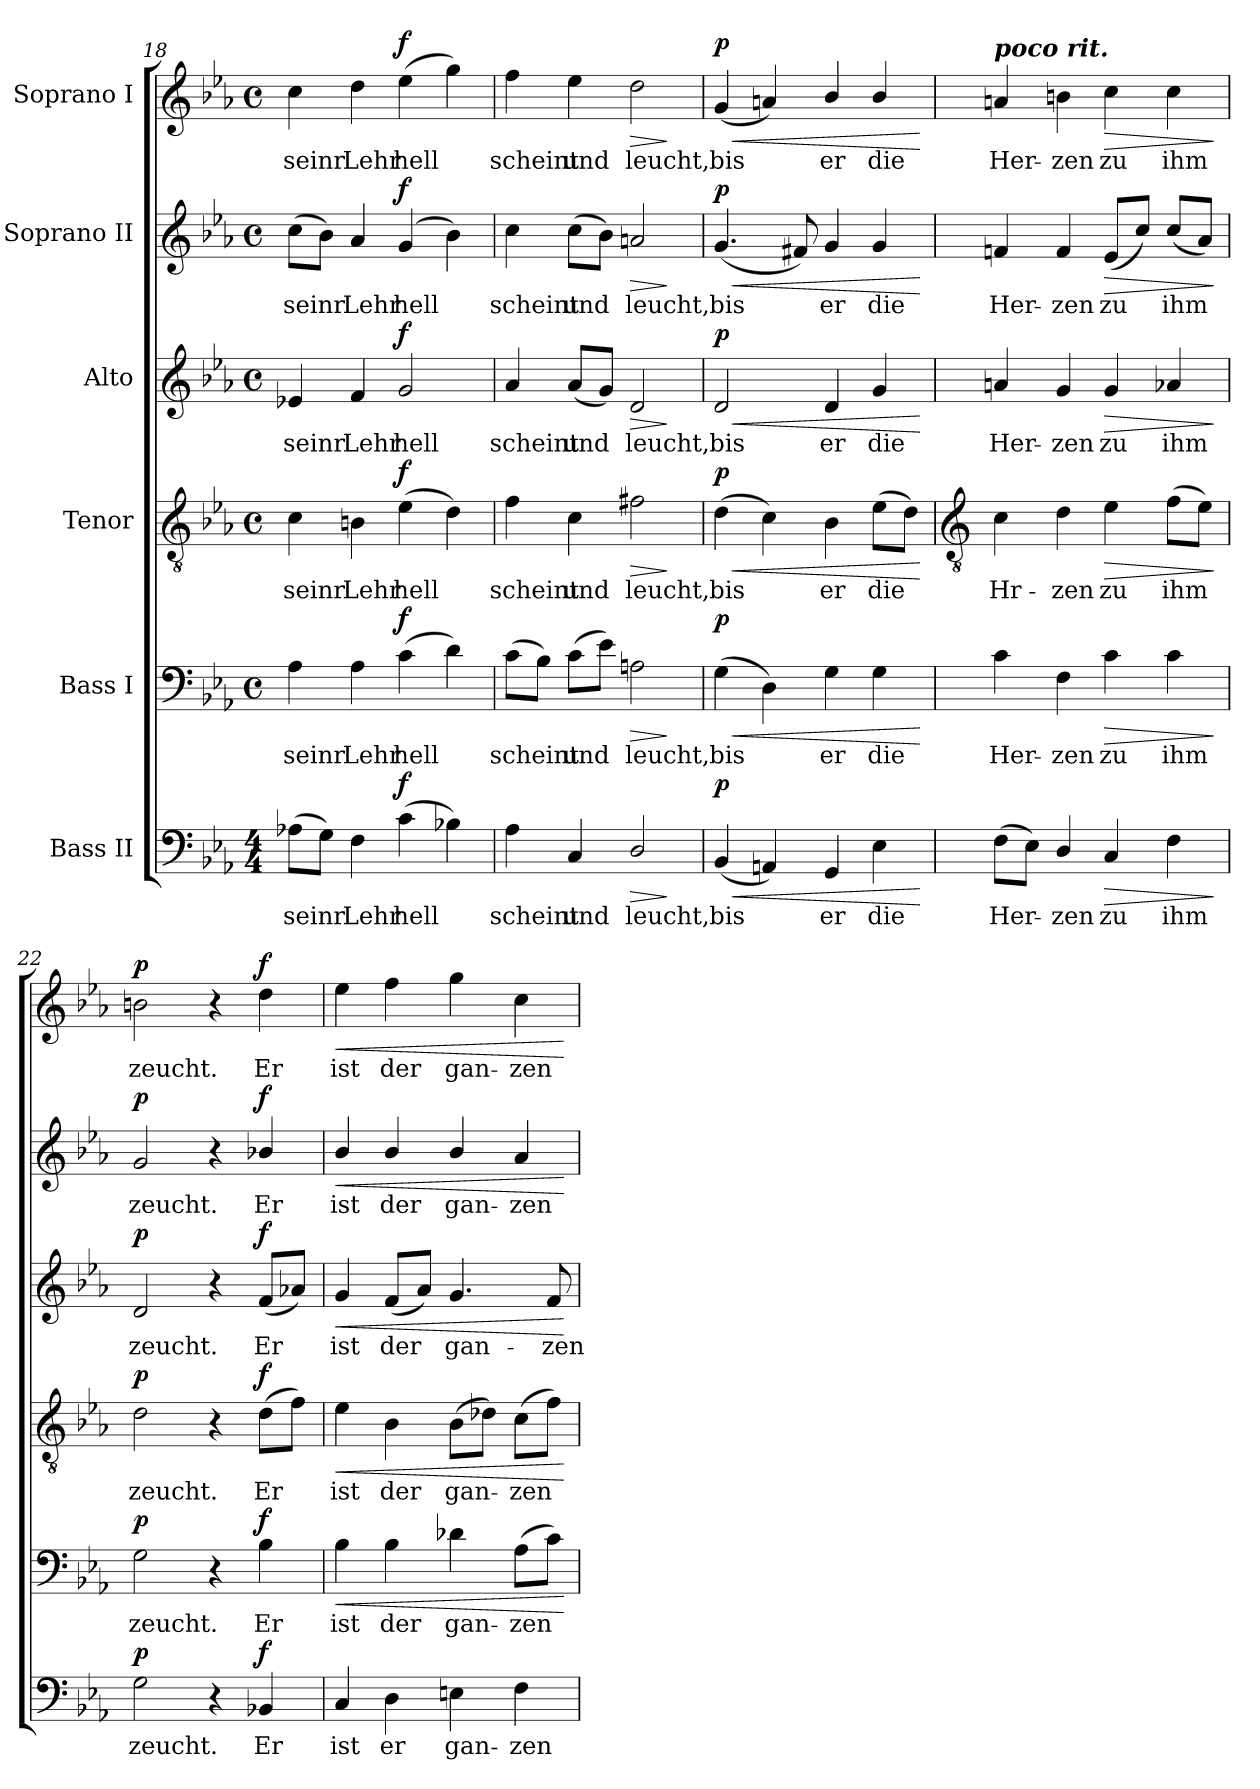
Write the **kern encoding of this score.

**kern	**text	**dynam	**kern	**text	**dynam	**kern	**text	**dynam	**kern	**text	**dynam	**kern	**text	**dynam	**kern	**text	**dynam
*part6	*part6	*part6	*part5	*part5	*part5	*part4	*part4	*part4	*part3	*part3	*part3	*part2	*part2	*part2	*part1	*part1	*part1
*staff6	*staff6	*staff6	*staff5	*staff5	*staff5	*staff4	*staff4	*staff4	*staff3	*staff3	*staff3	*staff2	*staff2	*staff2	*staff1	*staff1	*staff1
*I"Bass II	*	*	*I"Bass I	*	*	*I"Tenor	*	*	*I"Alto	*	*	*I"Soprano II	*	*	*I"Soprano I	*	*
*clefF4	*	*	*clefF4	*	*	*clefGv2	*	*	*clefG2	*	*	*clefG2	*	*	*clefG2	*	*
*k[b-e-a-]	*	*	*k[b-e-a-]	*	*	*k[b-e-a-]	*	*	*k[b-e-a-]	*	*	*k[b-e-a-]	*	*	*k[b-e-a-]	*	*
*E-:	*	*	*E-:	*	*	*E-:	*	*	*E-:	*	*	*E-:	*	*	*E-:	*	*
*M4/4	*	*	*M4/4	*	*	*M4/4	*	*	*M4/4	*	*	*M4/4	*	*	*M4/4	*	*
*	*	*	*met(c)	*	*	*met(c)	*	*	*met(c)	*	*	*met(c)	*	*	*met(c)	*	*
=18	=18	=18	=18	=18	=18	=18	=18	=18	=18	=18	=18	=18	=18	=18	=18	=18	=18
!	!LO:LY:b	!	!	!LO:LY:b	!	!	!LO:LY:b	!	!	!LO:LY:b	!	!	!LO:LY:b	!	!	!LO:LY:b	!
(>8A-XL	seinr	.	4A-	seinr	.	4c	seinr	.	4e-X	seinr	.	(>8ccL	seinr	.	4cc	seinr	.
8GJ)	.	.	.	.	.	.	.	.	.	.	.	8b-J)	.	.	.	.	.
!	!LO:LY:b	!	!	!LO:LY:b	!	!	!LO:LY:b	!	!	!LO:LY:b	!	!	!LO:LY:b	!	!	!LO:LY:b	!
4F	Lehr	.	4A-	Lehr	.	4Bn	Lehr	.	4f	Lehr	.	4a-	Lehr	.	4dd	Lehr	.
!	!LO:LY:b	!LO:DY:b	!	!LO:LY:b	!LO:DY:b	!	!LO:LY:b	!LO:DY:b	!	!LO:LY:b	!LO:DY:b	!	!LO:LY:b	!LO:DY:b	!	!LO:LY:b	!LO:DY:b
(>4c	hell	f	(>4c	hell	f	(>4e-	hell	f	2g	hell	f	(<4g	hell	f	(>4ee-	hell	f
4B-X)	.	.	4d)	.	.	4d)	.	.	.	.	.	4b-)	.	.	4gg)	.	.
=19	=19	=19	=19	=19	=19	=19	=19	=19	=19	=19	=19	=19	=19	=19	=19	=19	=19
!	!LO:LY:b	!	!	!LO:LY:b	!	!	!LO:LY:b	!	!	!LO:LY:b	!	!	!LO:LY:b	!	!	!LO:LY:b	!
4A-	scheint	.	(>8cL	scheint	.	4f	scheint	.	4a-	scheint	.	4cc	scheint	.	4ff	scheint	.
.	.	.	8B-J)	.	.	.	.	.	.	.	.	.	.	.	.	.	.
!	!LO:LY:b	!	!	!LO:LY:b	!	!	!LO:LY:b	!	!	!LO:LY:b	!	!	!LO:LY:b	!	!	!LO:LY:b	!
4C	und	.	(>8cL	und	.	4c	und	.	(<8a-L	und	.	(>8ccL	und	.	4ee-	und	.
.	.	.	8e-J)	.	.	.	.	.	8gJ)	.	.	8b-J)	.	.	.	.	.
!	!LO:LY:b	!LO:HP:b	!	!LO:LY:b	!LO:HP:b	!	!LO:LY:b	!LO:HP:b	!	!LO:LY:b	!LO:HP:b	!	!LO:LY:b	!LO:HP:b	!	!LO:LY:b	!LO:HP:b
2D/	leucht,	>	2An	leucht,	>	2f#X	leucht,	>	2d	leucht,	>	2an	leucht,	>	2dd	leucht,	>
.	.	]	.	.	]	.	.	]	.	.	]	.	.	]	.	.	]
=20	=20	=20	=20	=20	=20	=20	=20	=20	=20	=20	=20	=20	=20	=20	=20	=20	=20
!	!LO:LY:b	!LO:HP:b	!	!LO:LY:b	!LO:HP:b	!	!LO:LY:b	!LO:HP:b	!	!LO:LY:b	!LO:HP:b	!	!LO:LY:b	!LO:HP:b	!	!LO:LY:b	!LO:HP:b
!	!	!LO:DY:n=1:b	!	!	!LO:DY:n=1:b	!	!	!LO:DY:n=1:b	!	!	!LO:DY:n=1:b	!	!	!LO:DY:n=1:b	!	!	!LO:DY:n=1:b
(<4BB-	bis	< p	(>4G	bis	< p	(>4d	bis	< p	2d	bis	< p	(<4.g	bis	< p	(<4g	bis	< p
4AAn)	.	.	4D)	.	.	4c)	.	.	.	.	.	.	.	.	4an)	.	.
.	.	.	.	.	.	.	.	.	.	.	.	8f#X)	.	.	.	.	.
!	!LO:LY:b	!	!	!LO:LY:b	!	!	!LO:LY:b	!	!	!LO:LY:b	!	!	!LO:LY:b	!	!	!LO:LY:b	!
4GG	er	.	4G	er	.	4B-	er	.	4d	er	.	4g	er	.	4b-/	er	.
!	!LO:LY:b	!	!	!LO:LY:b	!	!	!LO:LY:b	!	!	!LO:LY:b	!	!	!LO:LY:b	!	!	!LO:LY:b	!
4E-	die	.	4G	die	.	(>8e-L	die	.	4g	die	.	4g	die	.	4b-/	die	.
.	.	.	.	.	.	8dJ)	.	.	.	.	.	.	.	.	.	.	.
.	.	[	.	.	[	.	.	[	.	.	[	.	.	[	.	.	[
!!LO:LB:g=z
=21	=21	=21	=21	=21	=21	=21	=21	=21	=21	=21	=21	=21	=21	=21	=21	=21	=21
*	*	*	*	*	*	*clefGv2	*	*	*	*	*	*	*	*	*	*	*
!	!	!	!	!	!	!	!	!	!	!	!	!	!	!	!LO:TX:a:Bi:t=poco rit.	!	!
!	!LO:LY:b	!	!	!LO:LY:b	!	!	!LO:LY:b	!	!	!LO:LY:b	!	!	!LO:LY:b	!	!	!LO:LY:b	!
(>8FL	Her-	.	4c	Her-	.	4c	Hr-	.	4an	Her-	.	4fn	Her-	.	4an	Her-	.
8E-J)	.	.	.	.	.	.	.	.	.	.	.	.	.	.	.	.	.
!	!LO:LY:b	!	!	!LO:LY:b	!	!	!LO:LY:b	!	!	!LO:LY:b	!	!	!LO:LY:b	!	!	!LO:LY:b	!
4D/	zen	.	4F	-zen	.	4d	-zen	.	4g	-zen	.	4f	-zen	.	4bn	-zen	.
!	!LO:LY:b	!LO:HP:b	!	!LO:LY:b	!LO:HP:b	!	!LO:LY:b	!LO:HP:b	!	!LO:LY:b	!LO:HP:b	!	!LO:LY:b	!LO:HP:b	!	!LO:LY:b	!LO:HP:b
4C	zu	>	4c	zu	>	4e-	zu	>	4g	zu	>	(8e-L	zu	>	4cc	zu	>
.	.	.	.	.	.	.	.	.	.	.	.	8ccJ)	.	.	.	.	.
!	!LO:LY:b	!	!	!LO:LY:b	!	!	!LO:LY:b	!	!	!LO:LY:b	!	!	!LO:LY:b	!	!	!LO:LY:b	!
4F	ihm	.	4c	ihm	.	(>8fL	ihm	.	4a-X	ihm	.	(<8cc/L	ihm	.	4cc	ihm	.
.	.	.	.	.	.	8e-J)	.	.	.	.	.	8a-/J)	.	.	.	.	.
.	.	]	.	.	]	.	.	]	.	.	]	.	.	]	.	.	]
=22	=22	=22	=22	=22	=22	=22	=22	=22	=22	=22	=22	=22	=22	=22	=22	=22	=22
!	!LO:LY:b	!LO:DY:b	!	!LO:LY:b	!LO:DY:b	!	!LO:LY:b	!LO:DY:b	!	!LO:LY:b	!LO:DY:b	!	!LO:LY:b	!LO:DY:b	!	!LO:LY:b	!LO:DY:b
2G	zeucht.	p	2G	zeucht.	p	2d	zeucht.	p	2d	zeucht.	p	2g	zeucht.	p	2bn	zeucht.	p
4r	.	.	4r	.	.	4r	.	.	4r	.	.	4r	.	.	4r	.	.
!	!LO:LY:b	!LO:DY:b	!	!LO:LY:b	!LO:DY:b	!	!LO:LY:b	!LO:DY:b	!	!LO:LY:b	!LO:DY:b	!	!LO:LY:b	!LO:DY:b	!	!LO:LY:b	!LO:DY:b
4BB-X	Er	f	4B-	Er	f	(>8dL	Er	f	(<8fL	Er	f	4b-X/	Er	f	4dd	Er	f
.	.	.	.	.	.	8fJ)	.	.	8a-XJ)	.	.	.	.	.	.	.	.
=23	=23	=23	=23	=23	=23	=23	=23	=23	=23	=23	=23	=23	=23	=23	=23	=23	=23
!	!LO:LY:b	!	!	!LO:LY:b	!LO:HP:b	!	!LO:LY:b	!LO:HP:b	!	!LO:LY:b	!LO:HP:b	!	!LO:LY:b	!LO:HP:b	!	!LO:LY:b	!LO:HP:b
4C	ist	.	4B-	ist	<	4e-	ist	<	4g	ist	<	4b-/	ist	<	4ee-	ist	<
!	!LO:LY:b	!	!	!LO:LY:b	!	!	!LO:LY:b	!	!	!LO:LY:b	!	!	!LO:LY:b	!	!	!LO:LY:b	!
4D	er	.	4B-	der	.	4B-	der	.	(<8fL	der	.	4b-/	der	.	4ff	der	.
.	.	.	.	.	.	.	.	.	8a-J)	.	.	.	.	.	.	.	.
!	!LO:LY:b	!	!	!LO:LY:b	!	!	!LO:LY:b	!	!	!LO:LY:b	!	!	!LO:LY:b	!	!	!LO:LY:b	!
4En	gan-	.	4d-X	gan-	.	(>8B-L	gan-	.	4.g	gan-	.	4b-/	gan-	.	4gg	gan-	.
.	.	.	.	.	.	8d-XJ)	.	.	.	.	.	.	.	.	.	.	.
!	!LO:LY:b	!	!	!LO:LY:b	!	!	!LO:LY:b	!	!	!	!	!	!LO:LY:b	!	!	!LO:LY:b	!
4F	-zen	.	(>8A-L	-zen	.	(>8cL	zen	.	.	.	.	4a-	-zen	.	4cc	-zen	.
!	!	!	!	!	!	!	!	!	!	!LO:LY:b	!	!	!	!	!	!	!
.	.	.	8cJ)	.	.	8fJ)	.	.	8f	-zen	.	.	.	.	.	.	.
.	.	.	.	.	[	.	.	[	.	.	[	.	.	[	.	.	[
=	=	=	=	=	=	=	=	=	=	=	=	=	=	=	=	=	=
*-	*-	*-	*-	*-	*-	*-	*-	*-	*-	*-	*-	*-	*-	*-	*-	*-	*-
